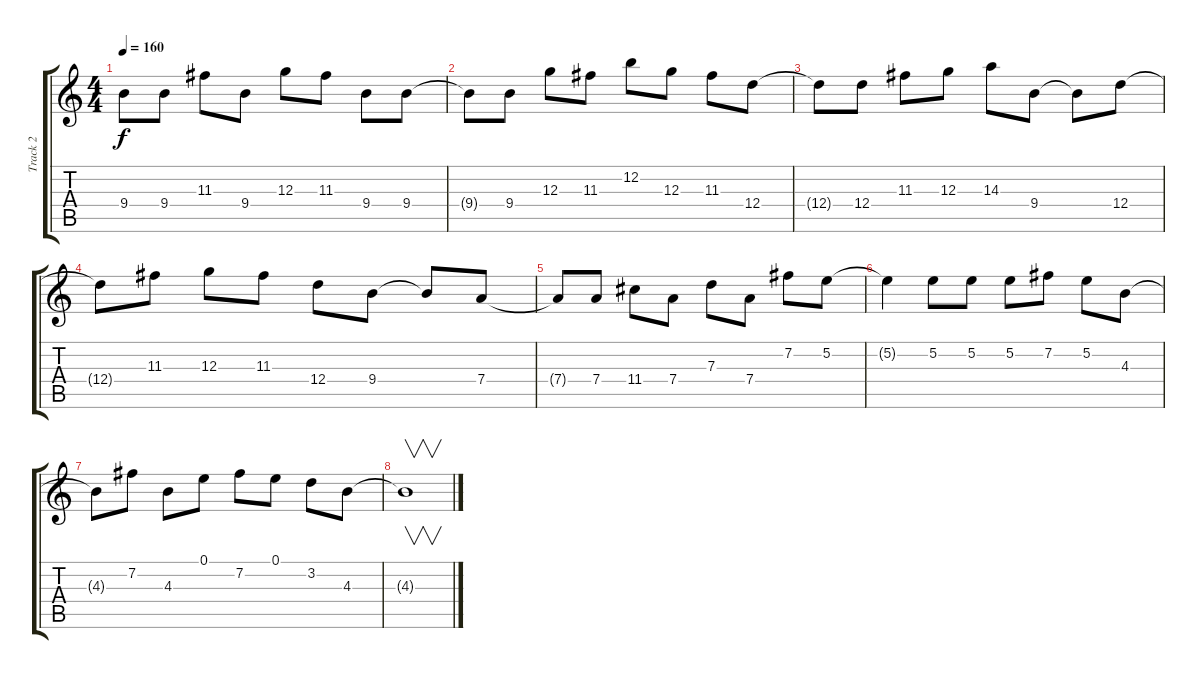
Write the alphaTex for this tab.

\track ("Track 2" "Track 2") {instrument distortionguitar}
\staff {score tabs}
\tuning (E4 B3 G3 D3 A2 D2) {hide}
\ts (4 4)
\tempo 160
\clef g2
\ks c
9.4.8{dy f} 9.4.8 11.3.8 9.4.8 12.3.8 11.3.8 9.4.8 9.4.8 |
9.4{t}.8 9.4.8 12.3.8 11.3.8 12.2.8 12.3.8 11.3.8 12.4.8 |
12.4{t}.8 12.4.8 11.3.8 12.3.8 14.3.8 9.4.8 9.4{t}.8 12.4.8 |
12.4{t}.8 11.3.8 12.3.8 11.3.8 12.4.8 9.4.8 9.4{t}.8 7.4.8 |
7.4{t}.8 7.4.8 11.4.8 7.4.8 7.3.8 7.4.8 7.2.8 5.2.8 |
5.2{t}.4 5.2.8 5.2.8 5.2.8 7.2.8 5.2.8 4.3.8 |
4.3{t}.8 7.2.8 4.3.8 0.1.8 7.2.8 0.1.8 3.2.8 4.3.8 |
4.3{t}.1{v}
